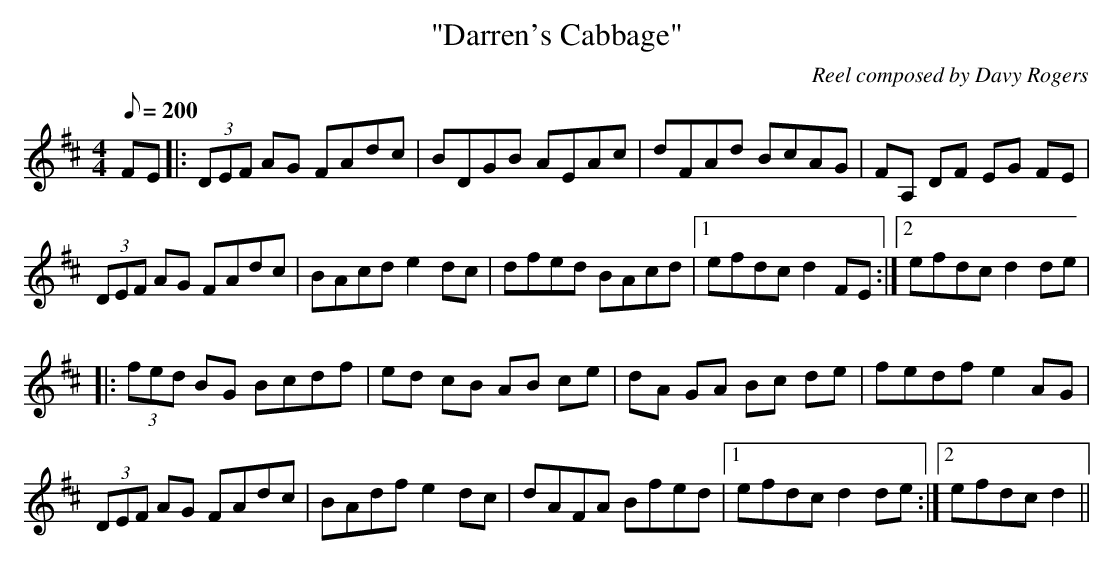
X:1
T:"Darren's Cabbage"
C:Reel composed by Davy Rogers
L:1/8
Q:200
K:D
M:4/4
FE |: (3DEF AG FAdc | BDGB AEAc | dFAd BcAG | FA, DF EG FE |
(3DEF AG FAdc |BAcd e2 dc | dfed BAcd |1 efdc d2 FE :|2 efdc d2 de |
|: (3fed BG Bcdf | ed cB AB ce | dA GA Bc de | fedf e2 AG |
(3DEF AG FAdc | BAdf e2 dc | dAFA Bfed |1 efdc d2 de :|2 efdc d2 ||
